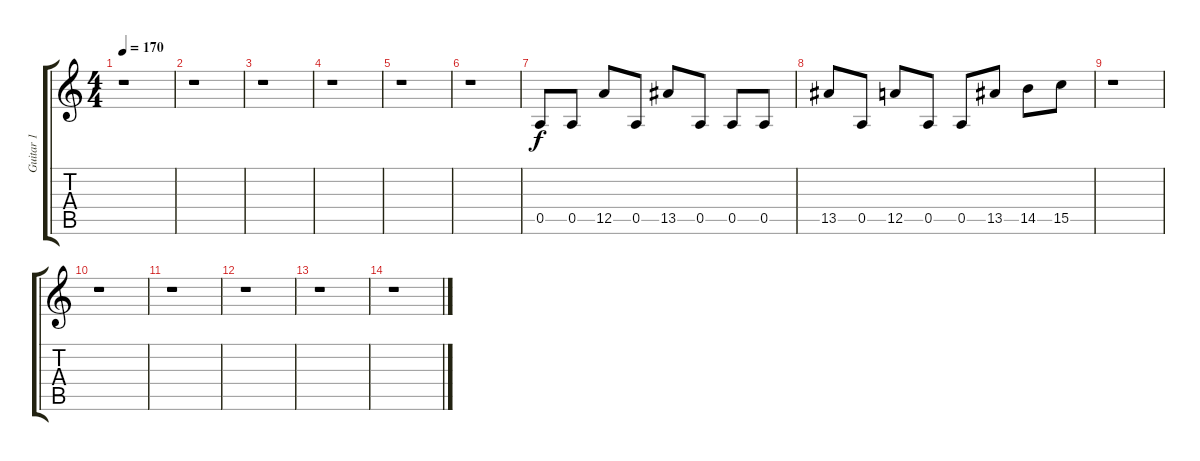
\track ("Guitar 1" "Guitar 1") {instrument distortionguitar}
\staff {score tabs}
\tuning (E4 B3 G3 D3 A2 E2) {hide}
\ts (4 4)
\tempo 170
\clef g2
\ks c
r.1{dy f} |
r.1 |
r.1 |
r.1 |
r.1 |
r.1 |
0.5.8 0.5.8 12.5.8 0.5.8 13.5.8 0.5.8 0.5.8 0.5.8 |
13.5.8 0.5.8 12.5.8 0.5.8 0.5.8 13.5.8 14.5.8 15.5.8 |
r.1 |
r.1 |
r.1 |
r.1 |
r.1 |
r.1
